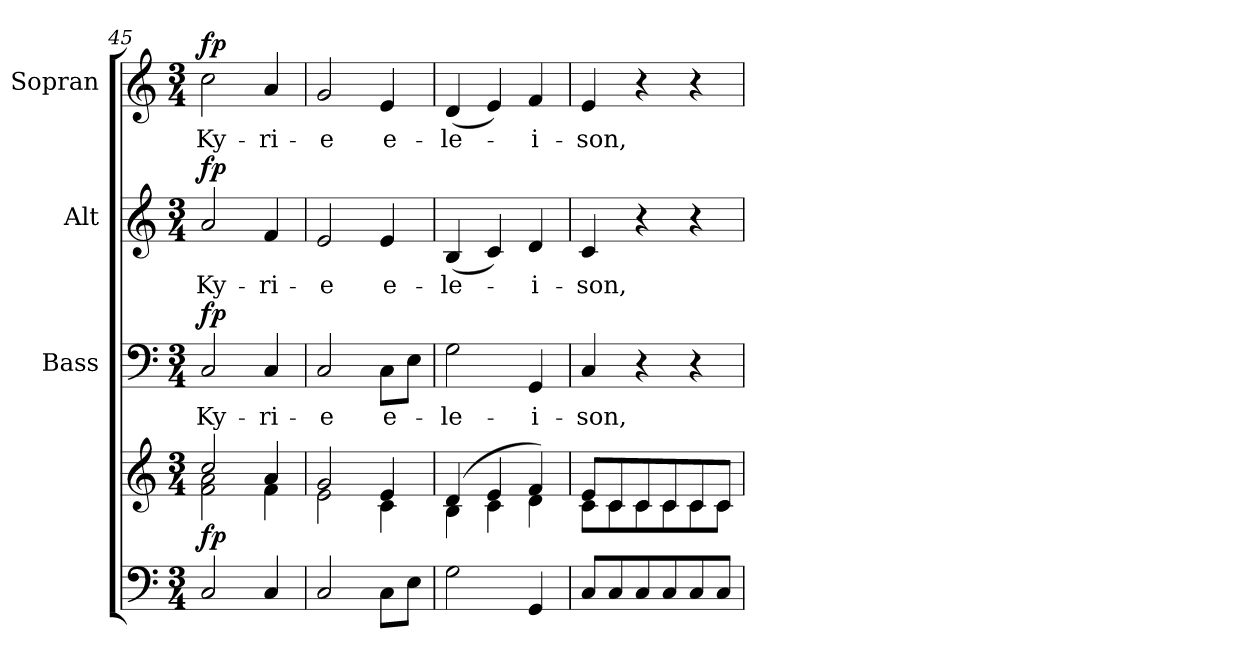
**kern	**kern	**dynam	**kern	**text	**dynam	**kern	**text	**dynam	**kern	**text	**dynam
*part4	*part4	*part4	*part3	*part3	*part3	*part2	*part2	*part2	*part1	*part1	*part1
*staff5	*staff4	*staff4/5	*staff3	*staff3	*staff3	*staff2	*staff2	*staff2	*staff1	*staff1	*staff1
*	*	*	*I"Bass	*	*	*I"Alt	*	*	*I"Sopran	*	*
*	*	*	*I'B.	*	*	*I'A.	*	*	*I'S.	*	*
*clefF4	*clefG2	*	*clefF4	*	*	*clefG2	*	*	*clefG2	*	*
*k[]	*k[]	*	*k[]	*	*	*k[]	*	*	*k[]	*	*
*C:	*C:	*	*C:	*	*	*C:	*	*	*C:	*	*
*M3/4	*M3/4	*	*M3/4	*	*	*M3/4	*	*	*M3/4	*	*
=45	=45	=45	=45	=45	=45	=45	=45	=45	=45	=45	=45
*	*^	*	*	*	*	*	*	*	*	*	*
!	!	!	!LO:DY:b	!	!LO:LY:b	!LO:DY:a	!	!LO:LY:b	!LO:DY:a	!	!LO:LY:b	!LO:DY:a
2C/	2cc/	2f\ 2a\	fp	2C/	Ky-	fp	2a/	Ky-	fp	2cc\	Ky-	fp
!	!	!	!	!	!LO:LY:b	!	!	!LO:LY:b	!	!	!LO:LY:b	!
4C/	4a/	4f\	.	4C/	-ri-	.	4f/	-ri-	.	4a/	-ri-	.
=46	=46	=46	=46	=46	=46	=46	=46	=46	=46	=46	=46	=46
!	!	!	!	!	!LO:LY:b	!	!	!LO:LY:b	!	!	!LO:LY:b	!
2C/	2g/	2e\	.	2C/	-e	.	2e/	-e	.	2g/	-e	.
!	!	!	!	!	!LO:LY:b	!	!	!LO:LY:b	!	!	!LO:LY:b	!
8C\L	4e/	4c\	.	8C\L	e-	.	4e/	e-	.	4e/	e-	.
8E\J	.	.	.	8E\J	.	.	.	.	.	.	.	.
=47	=47	=47	=47	=47	=47	=47	=47	=47	=47	=47	=47	=47
!	!	!	!	!	!LO:LY:b	!	!	!LO:LY:b	!	!	!LO:LY:b	!
2G\	(4d/	4B\	.	2G\	-le-	.	(<4B/	-le-	.	(<4d/	-le-	.
.	4e/	4c\	.	.	.	.	4c/)	.	.	4e/)	.	.
!	!	!	!	!	!LO:LY:b	!	!	!LO:LY:b	!	!	!LO:LY:b	!
4GG/	4f/)	4d\	.	4GG/	-i-	.	4d/	-i-	.	4f/	-i-	.
!!LO:LB:g=z
=48	=48	=48	=48	=48	=48	=48	=48	=48	=48	=48	=48	=48
!	!	!	!	!	!LO:LY:b	!	!	!LO:LY:b	!	!	!LO:LY:b	!
8C/L	8e/L	8c\L	.	4C/	-son,	.	4c/	-son,	.	4e/	-son,	.
8C/	8c/	8c\	.	.	.	.	.	.	.	.	.	.
8C/	8c/	8c\	.	4r	.	.	4r	.	.	4r	.	.
8C/	8c/	8c\	.	.	.	.	.	.	.	.	.	.
8C/	8c/	8c\	.	4r	.	.	4r	.	.	4r	.	.
8C/J	8c/J	8c\J	.	.	.	.	.	.	.	.	.	.
*	*v	*v	*	*	*	*	*	*	*	*	*	*
=	=	=	=	=	=	=	=	=	=	=	=
*-	*-	*-	*-	*-	*-	*-	*-	*-	*-	*-	*-
